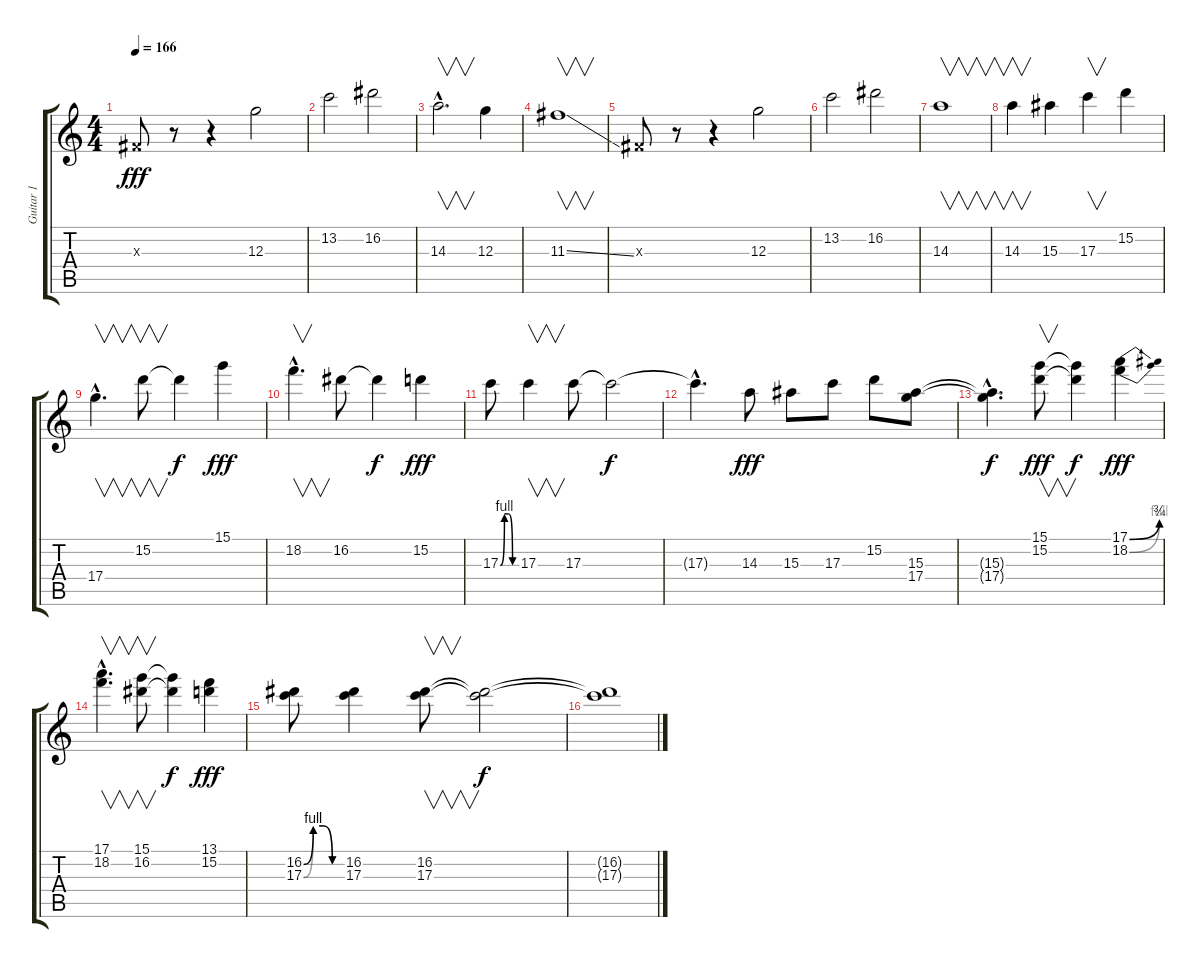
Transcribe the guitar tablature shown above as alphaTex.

\track ("Guitar 1 " "Guitar 1 ") {instrument distortionguitar}
\staff {score tabs}
\tuning (E4 B3 G3 D3 A2 E2) {hide}
\ts (4 4)
\tempo 166
\clef g2
\ks c
-1.3{x}.8{dy fff} r.8 r.4 12.3.2 |
13.2.2 16.2.2 |
14.3{hac}.2{v d} 12.3.4 |
11.3{ss}.1{v} |
-1.3{x}.8 r.8 r.4 12.3.2 |
13.2.2 16.2.2 |
14.3.1{v} |
14.3.4{v} 15.3.4 17.3.4{v} 15.2.4 |
17.4{hac}.4{v d} 15.2.8{v} 15.2{t}.4{dy f} 15.1.4{dy fff} |
18.2{hac}.4{v d} 16.2.8 16.2{t}.4{dy f} 15.2.4{dy fff} |
17.3{be (custom 0 0 15 4 30 4 45 0 60 0)}.8 17.3.4{v} 17.3.8 17.3{t}.2{dy f} |
17.3{hac t}.4{d} 14.3.8{dy fff} 15.3.8 17.3.8 15.2.8 (15.3 17.4).8 |
(15.3{hac t} 17.4{hac t}).4{d dy f} (15.1 15.2).8{v dy fff} (15.1{t} 15.2{t}).4{dy f} (17.1{be (bend 0 0 60 3)} 18.2{be (bend 0 0 60 4)}).4{dy fff} |
(17.1{hac} 18.2{hac}).4{v d} (15.1 16.2).8{v} (15.1{t} 16.2{t}).4{dy f} (13.1 15.2).4{dy fff} |
(16.2{be (custom 0 0 15 4 30 4 45 0 60 0)} 17.3{be (custom 0 0 15 4 30 4 45 0 60 0)}).8 (16.2 17.3).4 (16.2 17.3).8{v} (16.2{t} 17.3{t}).2{dy f} |
(16.2{t} 17.3{t}).1
